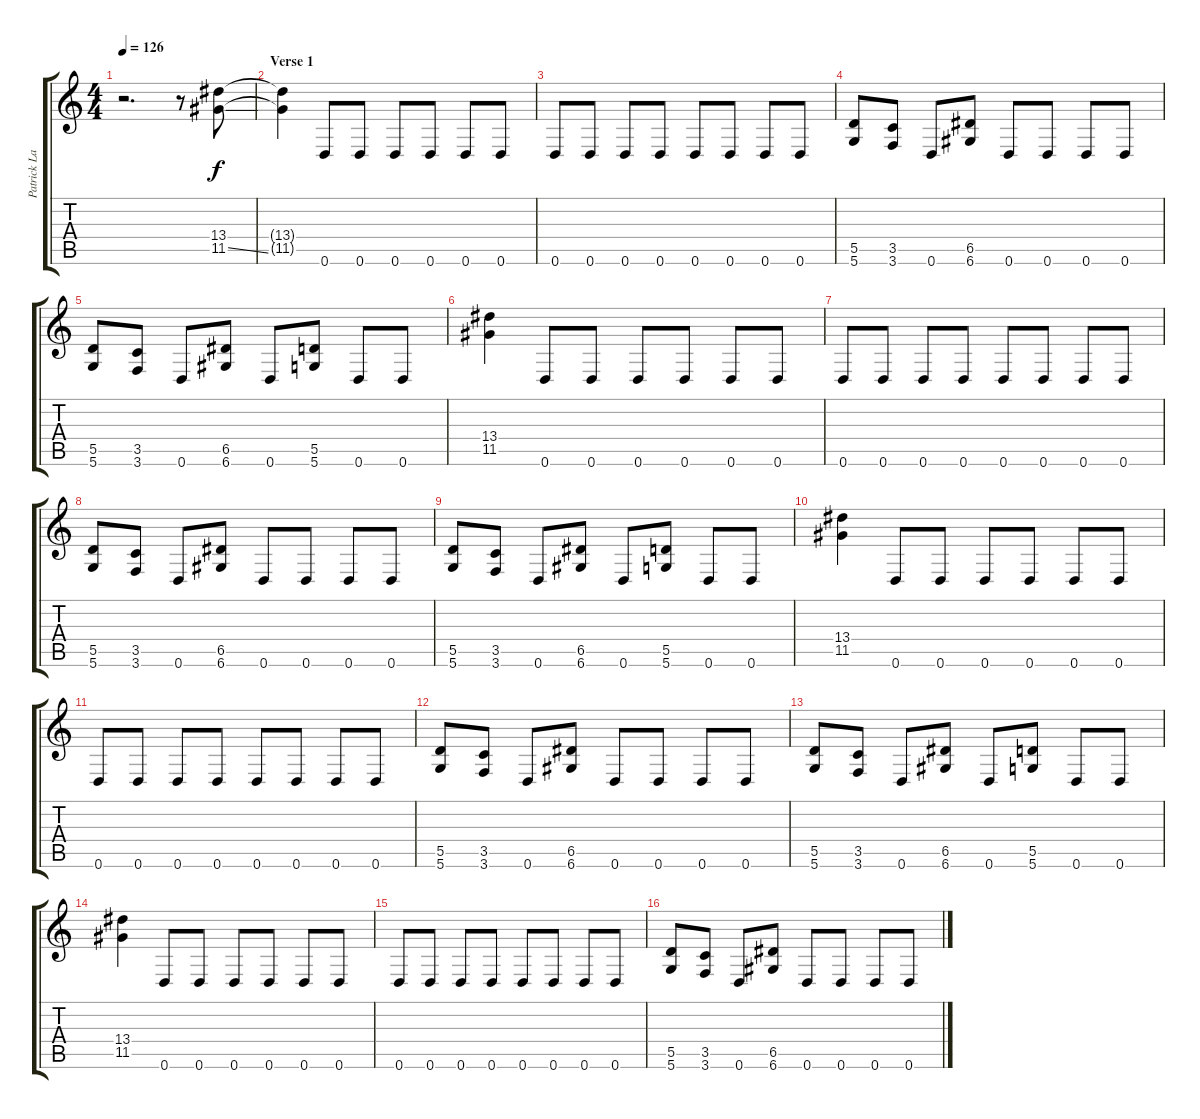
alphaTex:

\track ("Patrick Lachman" "Patrick La") {instrument distortionguitar}
\staff {score tabs}
\tuning (E4 B3 G3 D3 A2 D2) {hide}
\ts (4 4)
\tempo 126
\clef g2
\ks c
r.2{d dy f instrument distortionguitar} r.8 (13.4 11.5{ss}).8 |
\section ("" "Verse 1")
(13.4{t} 11.5{t}).4 0.6.8 0.6.8 0.6.8 0.6.8 0.6.8 0.6.8 |
0.6.8 0.6.8 0.6.8 0.6.8 0.6.8 0.6.8 0.6.8 0.6.8 |
(5.5 5.6).8 (3.5 3.6).8 0.6.8 (6.5 6.6).8 0.6.8 0.6.8 0.6.8 0.6.8 |
(5.5 5.6).8 (3.5 3.6).8 0.6.8 (6.5 6.6).8 0.6.8 (5.5 5.6).8 0.6.8 0.6.8 |
(13.4 11.5).4 0.6.8 0.6.8 0.6.8 0.6.8 0.6.8 0.6.8 |
0.6.8 0.6.8 0.6.8 0.6.8 0.6.8 0.6.8 0.6.8 0.6.8 |
(5.5 5.6).8 (3.5 3.6).8 0.6.8 (6.5 6.6).8 0.6.8 0.6.8 0.6.8 0.6.8 |
(5.5 5.6).8 (3.5 3.6).8 0.6.8 (6.5 6.6).8 0.6.8 (5.5 5.6).8 0.6.8 0.6.8 |
(13.4 11.5).4 0.6.8 0.6.8 0.6.8 0.6.8 0.6.8 0.6.8 |
0.6.8 0.6.8 0.6.8 0.6.8 0.6.8 0.6.8 0.6.8 0.6.8 |
(5.5 5.6).8 (3.5 3.6).8 0.6.8 (6.5 6.6).8 0.6.8 0.6.8 0.6.8 0.6.8 |
(5.5 5.6).8 (3.5 3.6).8 0.6.8 (6.5 6.6).8 0.6.8 (5.5 5.6).8 0.6.8 0.6.8 |
(13.4 11.5).4 0.6.8 0.6.8 0.6.8 0.6.8 0.6.8 0.6.8 |
0.6.8 0.6.8 0.6.8 0.6.8 0.6.8 0.6.8 0.6.8 0.6.8 |
(5.5 5.6).8 (3.5 3.6).8 0.6.8 (6.5 6.6).8 0.6.8 0.6.8 0.6.8 0.6.8
